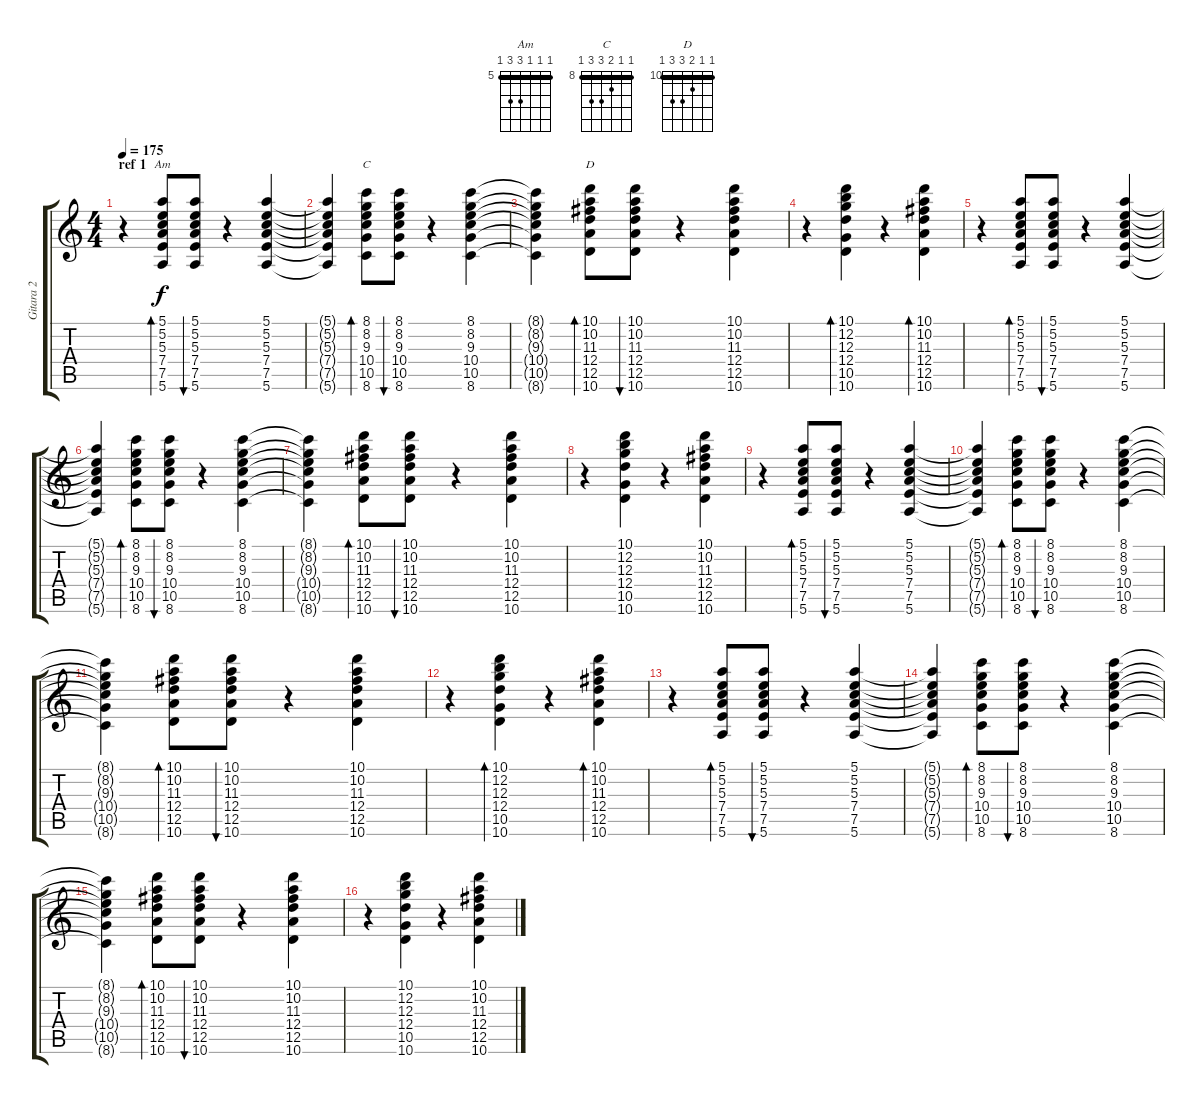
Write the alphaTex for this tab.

\track ("Gitara 2" "Gitara 2") {instrument electricguitarclean}
\staff {score tabs}
\tuning (E4 B3 G3 D3 A2 E2) {hide}
\chord ("Am" 5 5 5 7 7 5) {firstfret 5 barre 5}
\chord ("C" 8 8 9 10 10 8) {firstfret 8 barre 8}
\chord ("D" 10 10 11 12 12 10) {firstfret 10 barre 10}
\ts (4 4)
\section ("" "ref 1")
\tempo 175
\clef g2
\ks c
r.4{dy f} (5.1 5.2 5.3 7.4 7.5 5.6).8{bd 240 ch "Am"} (5.1 5.2 5.3 7.4 7.5 5.6).8{bu 60} r.4 (5.1 5.2 5.3 7.4 7.5 5.6).4 |
(5.1{t} 5.2{t} 5.3{t} 7.4{t} 7.5{t} 5.6{t}).4 (8.1 8.2 9.3 10.4 10.5 8.6).8{bd 240 ch "C"} (8.1 8.2 9.3 10.4 10.5 8.6).8{bu 60} r.4 (8.1 8.2 9.3 10.4 10.5 8.6).4 |
(8.1{t} 8.2{t} 9.3{t} 10.4{t} 10.5{t} 8.6{t}).4 (10.1 10.2 11.3 12.4 12.5 10.6).8{bd 240 ch "D"} (10.1 10.2 11.3 12.4 12.5 10.6).8{bu 60} r.4 (10.1 10.2 11.3 12.4 12.5 10.6).4 |
r.4 (10.1 12.2 12.3 12.4 10.5 10.6).4{bd 240} r.4 (10.1 10.2 11.3 12.4 12.5 10.6).4{bd 240} |
r.4 (5.1 5.2 5.3 7.4 7.5 5.6).8{bd 240} (5.1 5.2 5.3 7.4 7.5 5.6).8{bu 60} r.4 (5.1 5.2 5.3 7.4 7.5 5.6).4 |
(5.1{t} 5.2{t} 5.3{t} 7.4{t} 7.5{t} 5.6{t}).4 (8.1 8.2 9.3 10.4 10.5 8.6).8{bd 240} (8.1 8.2 9.3 10.4 10.5 8.6).8{bu 60} r.4 (8.1 8.2 9.3 10.4 10.5 8.6).4 |
(8.1{t} 8.2{t} 9.3{t} 10.4{t} 10.5{t} 8.6{t}).4 (10.1 10.2 11.3 12.4 12.5 10.6).8{bd 240} (10.1 10.2 11.3 12.4 12.5 10.6).8{bu 60} r.4 (10.1 10.2 11.3 12.4 12.5 10.6).4 |
r.4 (10.1 12.2 12.3 12.4 10.5 10.6).4 r.4 (10.1 10.2 11.3 12.4 12.5 10.6).4 |
r.4 (5.1 5.2 5.3 7.4 7.5 5.6).8{bd 240} (5.1 5.2 5.3 7.4 7.5 5.6).8{bu 60} r.4 (5.1 5.2 5.3 7.4 7.5 5.6).4 |
(5.1{t} 5.2{t} 5.3{t} 7.4{t} 7.5{t} 5.6{t}).4 (8.1 8.2 9.3 10.4 10.5 8.6).8{bd 240} (8.1 8.2 9.3 10.4 10.5 8.6).8{bu 60} r.4 (8.1 8.2 9.3 10.4 10.5 8.6).4 |
(8.1{t} 8.2{t} 9.3{t} 10.4{t} 10.5{t} 8.6{t}).4 (10.1 10.2 11.3 12.4 12.5 10.6).8{bd 240} (10.1 10.2 11.3 12.4 12.5 10.6).8{bu 60} r.4 (10.1 10.2 11.3 12.4 12.5 10.6).4 |
r.4 (10.1 12.2 12.3 12.4 10.5 10.6).4{bd 240} r.4 (10.1 10.2 11.3 12.4 12.5 10.6).4{bd 240} |
r.4 (5.1 5.2 5.3 7.4 7.5 5.6).8{bd 240} (5.1 5.2 5.3 7.4 7.5 5.6).8{bu 60} r.4 (5.1 5.2 5.3 7.4 7.5 5.6).4 |
(5.1{t} 5.2{t} 5.3{t} 7.4{t} 7.5{t} 5.6{t}).4 (8.1 8.2 9.3 10.4 10.5 8.6).8{bd 240} (8.1 8.2 9.3 10.4 10.5 8.6).8{bu 60} r.4 (8.1 8.2 9.3 10.4 10.5 8.6).4 |
(8.1{t} 8.2{t} 9.3{t} 10.4{t} 10.5{t} 8.6{t}).4 (10.1 10.2 11.3 12.4 12.5 10.6).8{bd 240} (10.1 10.2 11.3 12.4 12.5 10.6).8{bu 60} r.4 (10.1 10.2 11.3 12.4 12.5 10.6).4 |
r.4 (10.1 12.2 12.3 12.4 10.5 10.6).4 r.4 (10.1 10.2 11.3 12.4 12.5 10.6).4
